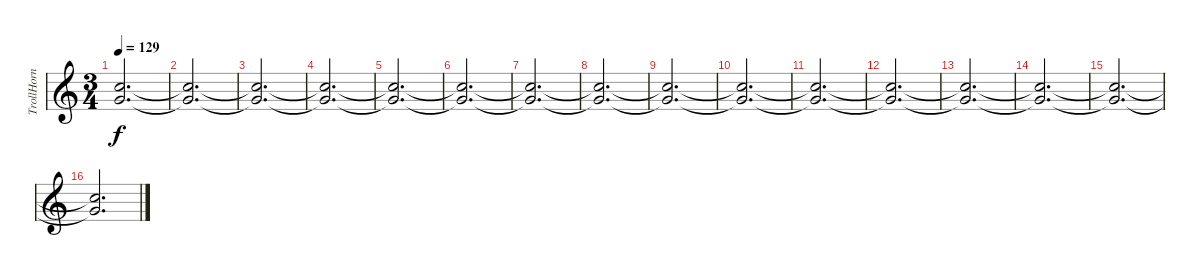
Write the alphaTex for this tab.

\track ("TrollHorn" "TrollHorn") {instrument pad4choir}
\staff {score}
\tuning (E4 B3 G3 D3 A2 E2) {hide}
\ts (3 4)
\tempo 129
\clef g2
\ks c
(8.1 8.2).2{d dy f volume 9} |
(8.1{t} 8.2{t}).2{d} |
(8.1{t} 8.2{t}).2{d} |
(8.1{t} 8.2{t}).2{d} |
(8.1{t} 8.2{t}).2{d} |
(8.1{t} 8.2{t}).2{d} |
(8.1{t} 8.2{t}).2{d} |
(8.1{t} 8.2{t}).2{d} |
(8.1{t} 8.2{t}).2{d} |
(8.1{t} 8.2{t}).2{d} |
(8.1{t} 8.2{t}).2{d} |
(8.1{t} 8.2{t}).2{d} |
(8.1{t} 8.2{t}).2{d volume 4} |
(8.1{t} 8.2{t}).2{d} |
(8.1{t} 8.2{t}).2{d} |
(8.1{t} 8.2{t}).2{d}
